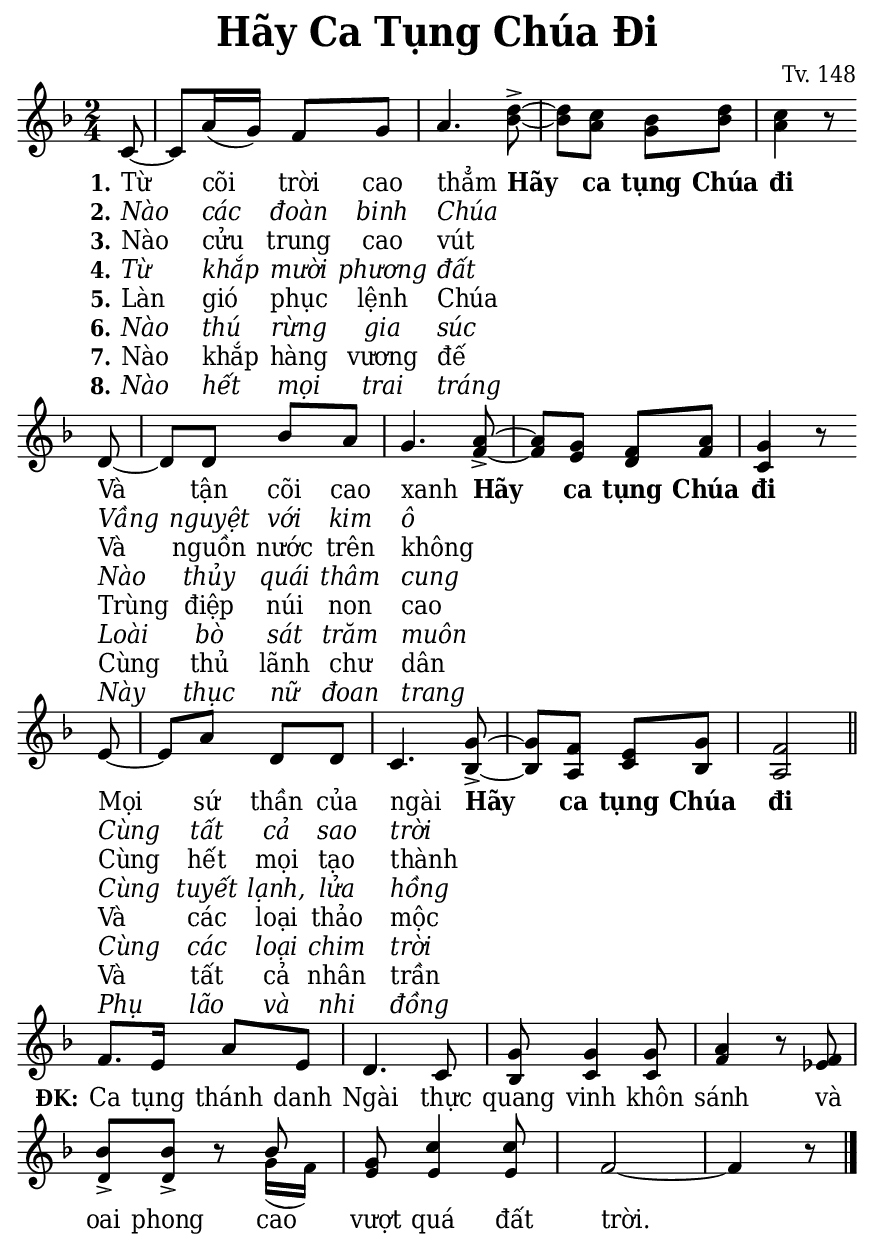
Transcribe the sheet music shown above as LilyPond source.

% Cài đặt chung\
\version "2.22.1"
\include "english.ly"

\header {
  title = \markup { \fontsize #1 "Hãy Ca Tụng Chúa Đi" }
  composer = "Tv. 148"
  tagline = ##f
}

% Nhạc phiên khúc
nhacPhienKhucSop = \relative c' {
  \partial 8 c8 ~ |
  c a'16 (g) f8 g |
  a4.
  <<
    {
      d8 ^> ~ |
      d c bf d |
      c4
    }
    {
      bf8 ~ |
      bf a g bf |
      a4
    }
  >>
  r8 \bar "" \break
  d, ~ |
  d d bf' a |
  g4.
  <<
    {
      a8 _> ~ |
      a g f a |
      g4
    }
    {
      f8 ~ |
      f e d f |
      c4
    }
  >>
  r8 \bar "" \break
  e ~ |
  e a d, d |
  c4.
  <<
    {
      g'8 _> ~ |
      g f e g |
      f2
    }
    {
      bf,8 ~ |
      bf a c bf |
      a2
    }
  >>
  \bar "||" \break
  
  f'8. e16 a8 e |
  d4. c8 |
  g' g4 g8 |
  a4 r8 f |
  bf _> bf _> r bf |
  g c4 c8 |
  f,2 ~ |
  f4 r8 \bar "|."
}

nhacPhienKhucAlto = \relative c {
  r8 |
  R2*12
  f'8. e16 a8 e |
  d4. c8 |
  bf c4 c8 |
  f4 r8 ef |
  d d r g16 (f) |
  e8 e4 e8 |
  f2 ~ |
  f4 r8
}

% Lời phiên khúc
loiPhienKhucSop = \lyrics {
  <<
    {
      \set stanza = "1."
      Từ cõi trời cao
      \tweak self-alignment-X #LEFT thẳm
      \override Lyrics.LyricText.font-series = #'bold
      Hãy ca tụng Chúa đi
      \revert Lyrics.LyricText.font-series
      Và tận cõi cao \tweak self-alignment-X #LEFT xanh
      \override Lyrics.LyricText.font-series = #'bold
      Hãy ca tụng Chúa đi
      \revert Lyrics.LyricText.font-series
      Mọi sứ thần của \tweak self-alignment-X #LEFT ngài
      \override Lyrics.LyricText.font-series = #'bold
      Hãy ca tụng Chúa đi
      \revert Lyrics.LyricText.font-series
    }
    \new Lyrics {
	    \set associatedVoice = "beSop"
	    \set stanza = "2."
      \override Lyrics.LyricText.font-shape = #'italic
	    Nào các đoàn binh Chúa
	    \repeat unfold 5 { _ }
	    Vầng nguyệt với kim ô
	    \repeat unfold 5 { _ }
	    Cùng tất cả sao trời
	    \repeat unfold 5 { _ }
    }
    \new Lyrics {
	    \set associatedVoice = "beSop"
	    \set stanza = "3."
	    Nào cửu trung cao vút
	    \repeat unfold 5 { _ }
	    Và nguồn nước trên không
	    \repeat unfold 5 { _ }
	    Cùng hết mọi tạo thành
	    \repeat unfold 5 { _ }
    }
    \new Lyrics {
	    \set associatedVoice = "beSop"
	    \set stanza = "4."
      \override Lyrics.LyricText.font-shape = #'italic
	    Từ khắp mười phương đất
	    \repeat unfold 5 { _ }
	    Nào thủy quái thâm cung
	    \repeat unfold 5 { _ }
	    Cùng tuyết lạnh, lửa hồng
	    \repeat unfold 5 { _ }
    }
    \new Lyrics {
	    \set associatedVoice = "beSop"
	    \set stanza = "5."
	    Làn gió phục lệnh Chúa
	    \repeat unfold 5 { _ }
	    Trùng điệp núi non cao
	    \repeat unfold 5 { _ }
	    Và các loại thảo mộc
	    \repeat unfold 5 { _ }
    }
    \new Lyrics {
	    \set associatedVoice = "beSop"
	    \set stanza = "6."
      \override Lyrics.LyricText.font-shape = #'italic
	    Nào thú rừng gia súc
	    \repeat unfold 5 { _ }
	    Loài bò sát trăm muôn
	    \repeat unfold 5 { _ }
	    Cùng các loại chim trời
	    \repeat unfold 5 { _ }
    }
    \new Lyrics {
	    \set associatedVoice = "beSop"
	    \set stanza = "7."
	    Nào khắp hàng vương đế
	    \repeat unfold 5 { _ }
	    Cùng thủ lãnh chư dân
	    \repeat unfold 5 { _ }
	    Và tất cả nhân trần
	    \repeat unfold 5 { _ }
    }
    \new Lyrics {
	    \set associatedVoice = "beSop"
	    \set stanza = "8."
      \override Lyrics.LyricText.font-shape = #'italic
	    Nào hết mọi trai tráng
	    \repeat unfold 5 { _ }
	    Này thục nữ đoan trang
	    \repeat unfold 5 { _ }
	    Phụ lão và nhi đồng
	    \repeat unfold 5 { _ }
    }
  >>
  \set stanza = "ĐK:"
  Ca tụng thánh danh Ngài thực quang vinh khôn sánh
  và oai phong cao vượt quá đất trời.
}

% Dàn trang
\paper {
  #(set-paper-size "a5")
  top-margin = 0.5\mm
  bottom-margin = 0.5\mm
  left-margin = 3\mm
  right-margin = 3\mm
  indent = #0
  #(define fonts
	 (make-pango-font-tree "Deja Vu Serif Condensed"
	 		       "Deja Vu Serif Condensed"
			       "Deja Vu Serif Condensed"
			       (/ 20 20)))
  print-page-number = ##f
  page-count = 1
}

TongNhip = {
  \key f \major \time 2/4
  \set Timing.beamExceptions = #'()
  \set Timing.baseMoment = #(ly:make-moment 1/4)
}

% Đổi kích thước nốt cho bè phụ
notBePhu =
#(define-music-function (font-size music) (number? ly:music?)
   (for-some-music
     (lambda (m)
       (if (music-is-of-type? m 'rhythmic-event)
           (begin
             (set! (ly:music-property m 'tweaks)
                   (cons `(font-size . ,font-size)
                         (ly:music-property m 'tweaks)))
             #t)
           #f))
     music)
   music)

\score {
  \new ChoirStaff <<
    \new Staff \with {
        \consists "Merge_rests_engraver"
        printPartCombineTexts = ##f
      }
      <<
      \new Voice \TongNhip \partCombine 
        \nhacPhienKhucSop
        \notBePhu -1 { \nhacPhienKhucAlto }
      \new NullVoice = beSop \nhacPhienKhucSop
      \new Lyrics \lyricsto beSop \loiPhienKhucSop
      >>
  >>
  \layout {
    \override Lyrics.LyricSpace.minimum-distance = #1
    \override Score.BarNumber.break-visibility = ##(#f #f #f)
    \override Score.SpacingSpanner.uniform-stretching = ##t
  } 
}
